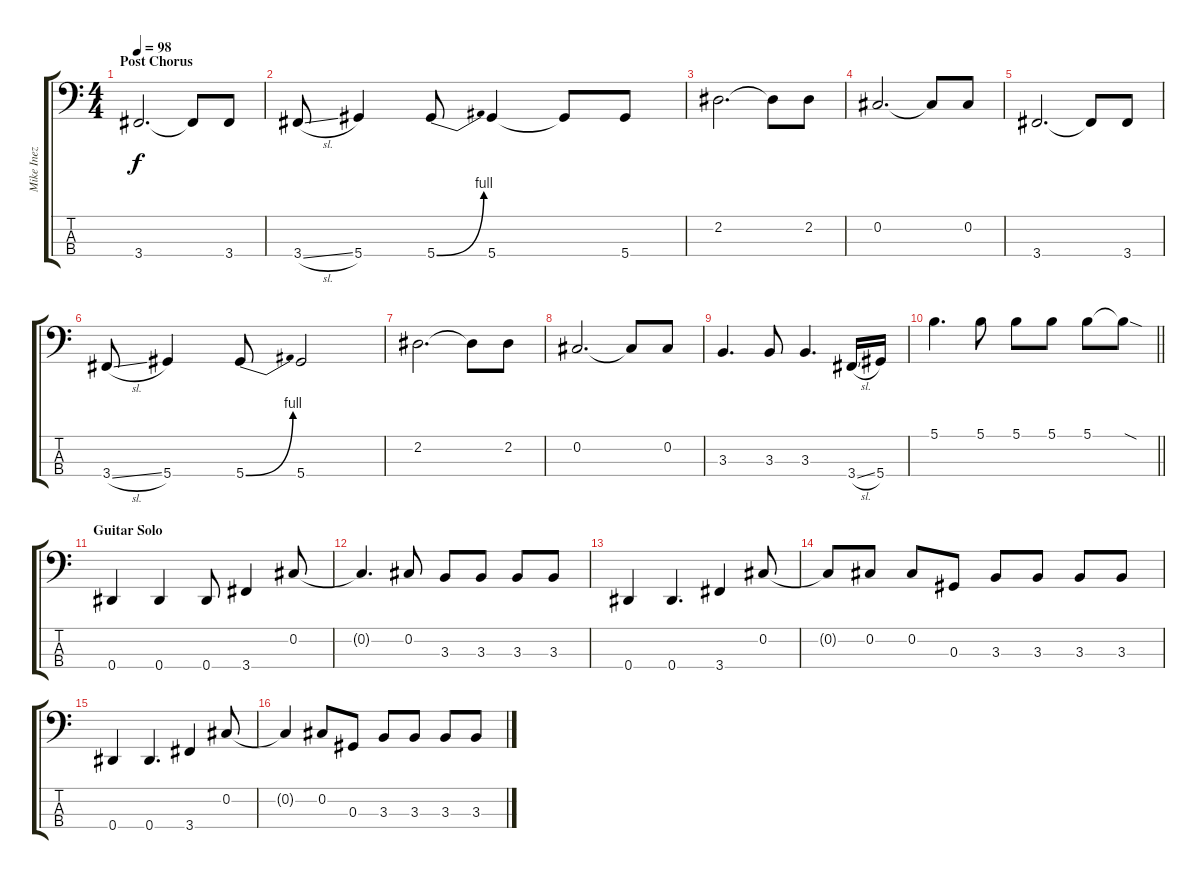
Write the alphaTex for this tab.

\track ("Mike Inez" "Mike Inez") {instrument electricbassfinger}
\staff {score tabs}
\tuning (Gb2 Db2 Ab1 Eb1) {hide}
\ts (4 4)
\section ("" "Post Chorus")
\tempo 98
\clef f4
\ks c
3.4.2{d dy f} 3.4{t}.8 3.4.8 |
3.4{sl}.8 5.4.4 5.4{be (bend 0 0 60 4)}.8 5.4.4 5.4{t}.8 5.4.8 |
2.2.2{d} 2.2{t}.8 2.2.8 |
0.2.2{d} 0.2{t}.8 0.2.8 |
3.4.2{d} 3.4{t}.8 3.4.8 |
3.4{sl}.8 5.4.4 5.4{be (bend 0 0 60 4)}.8 5.4.2 |
2.2.2{d} 2.2{t}.8 2.2.8 |
0.2.2{d} 0.2{t}.8 0.2.8 |
3.3.4{d} 3.3.8 3.3.4{d} 3.4{sl}.16 5.4.16 |
\barLineRight lightlight
5.1.4{d} 5.1.8 5.1.8 5.1.8 5.1.8 5.1{sod t}.8 |
\section ("" "Guitar Solo")
0.4.4 0.4.4 0.4.8 3.4.4 0.2.8 |
0.2{t}.4{d} 0.2.8 3.3.8 3.3.8 3.3.8 3.3.8 |
0.4.4 0.4.4{d} 3.4.4 0.2.8 |
0.2{t}.8 0.2.8 0.2.8 0.3.8 3.3.8 3.3.8 3.3.8 3.3.8 |
0.4.4 0.4.4{d} 3.4.4 0.2.8 |
0.2{t}.4 0.2.8 0.3.8 3.3.8 3.3.8 3.3.8 3.3.8
